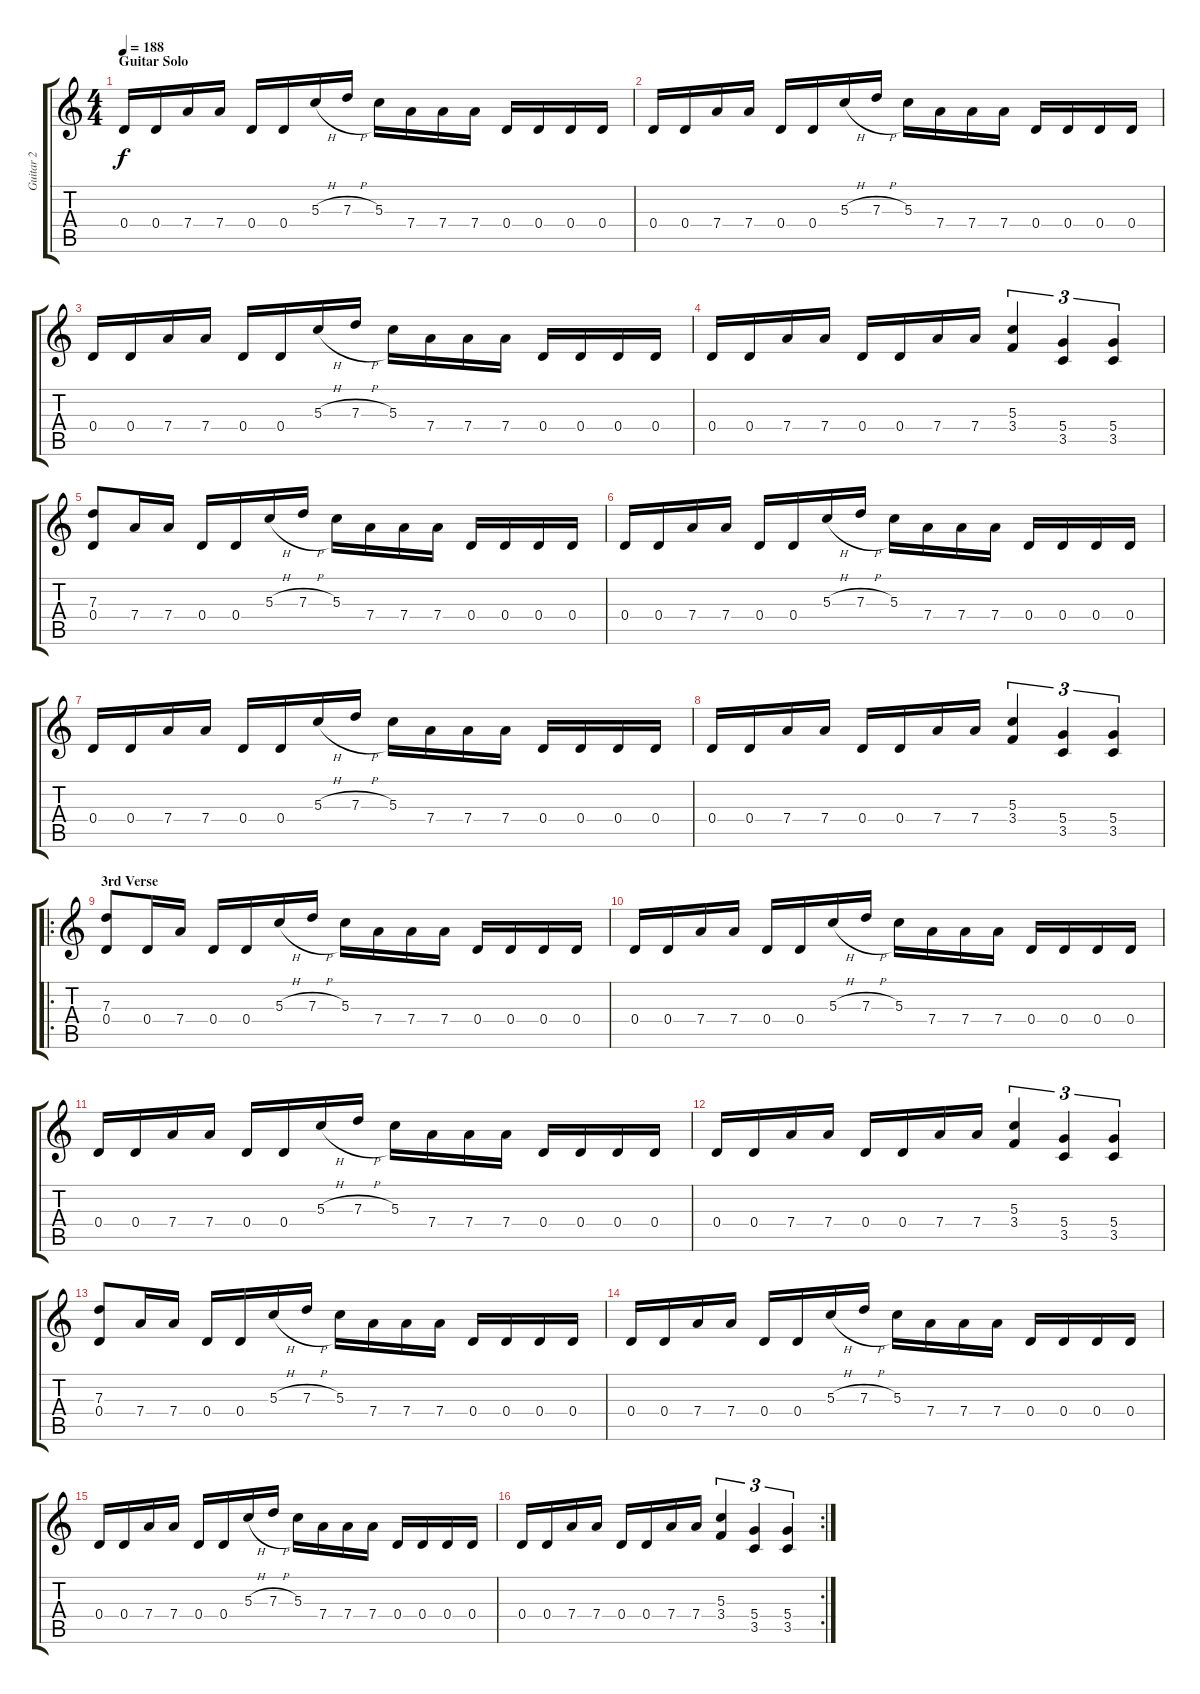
\track ("Guitar 2" "Guitar 2") {instrument distortionguitar}
\staff {score tabs}
\tuning (E4 B3 G3 D3 A2 E2) {hide}
\ts (4 4)
\section ("" "Guitar Solo")
\tempo 188
\clef g2
\ks c
0.4.16{dy f} 0.4.16 7.4.16 7.4.16 0.4.16 0.4.16 5.3{h}.16 7.3{h}.16 5.3.16 7.4.16 7.4.16 7.4.16 0.4.16 0.4.16 0.4.16 0.4.16 |
0.4.16 0.4.16 7.4.16 7.4.16 0.4.16 0.4.16 5.3{h}.16 7.3{h}.16 5.3.16 7.4.16 7.4.16 7.4.16 0.4.16 0.4.16 0.4.16 0.4.16 |
0.4.16 0.4.16 7.4.16 7.4.16 0.4.16 0.4.16 5.3{h}.16 7.3{h}.16 5.3.16 7.4.16 7.4.16 7.4.16 0.4.16 0.4.16 0.4.16 0.4.16 |
0.4.16 0.4.16 7.4.16 7.4.16 0.4.16 0.4.16 7.4.16 7.4.16 (5.3 3.4).4{tu (3 2)} (5.4 3.5).4{tu (3 2)} (5.4 3.5).4{tu (3 2)} |
(7.3 0.4).8 7.4.16 7.4.16 0.4.16 0.4.16 5.3{h}.16 7.3{h}.16 5.3.16 7.4.16 7.4.16 7.4.16 0.4.16 0.4.16 0.4.16 0.4.16 |
0.4.16 0.4.16 7.4.16 7.4.16 0.4.16 0.4.16 5.3{h}.16 7.3{h}.16 5.3.16 7.4.16 7.4.16 7.4.16 0.4.16 0.4.16 0.4.16 0.4.16 |
0.4.16 0.4.16 7.4.16 7.4.16 0.4.16 0.4.16 5.3{h}.16 7.3{h}.16 5.3.16 7.4.16 7.4.16 7.4.16 0.4.16 0.4.16 0.4.16 0.4.16 |
0.4.16 0.4.16 7.4.16 7.4.16 0.4.16 0.4.16 7.4.16 7.4.16 (5.3 3.4).4{tu (3 2)} (5.4 3.5).4{tu (3 2)} (5.4 3.5).4{tu (3 2)} |
\ro
\section ("" "3rd Verse")
(7.3 0.4).8 0.4.16 7.4.16 0.4.16 0.4.16 5.3{h}.16 7.3{h}.16 5.3.16 7.4.16 7.4.16 7.4.16 0.4.16 0.4.16 0.4.16 0.4.16 |
0.4.16 0.4.16 7.4.16 7.4.16 0.4.16 0.4.16 5.3{h}.16 7.3{h}.16 5.3.16 7.4.16 7.4.16 7.4.16 0.4.16 0.4.16 0.4.16 0.4.16 |
0.4.16 0.4.16 7.4.16 7.4.16 0.4.16 0.4.16 5.3{h}.16 7.3{h}.16 5.3.16 7.4.16 7.4.16 7.4.16 0.4.16 0.4.16 0.4.16 0.4.16 |
0.4.16 0.4.16 7.4.16 7.4.16 0.4.16 0.4.16 7.4.16 7.4.16 (5.3 3.4).4{tu (3 2)} (5.4 3.5).4{tu (3 2)} (5.4 3.5).4{tu (3 2)} |
(7.3 0.4).8 7.4.16 7.4.16 0.4.16 0.4.16 5.3{h}.16 7.3{h}.16 5.3.16 7.4.16 7.4.16 7.4.16 0.4.16 0.4.16 0.4.16 0.4.16 |
0.4.16 0.4.16 7.4.16 7.4.16 0.4.16 0.4.16 5.3{h}.16 7.3{h}.16 5.3.16 7.4.16 7.4.16 7.4.16 0.4.16 0.4.16 0.4.16 0.4.16 |
0.4.16 0.4.16 7.4.16 7.4.16 0.4.16 0.4.16 5.3{h}.16 7.3{h}.16 5.3.16 7.4.16 7.4.16 7.4.16 0.4.16 0.4.16 0.4.16 0.4.16 |
\rc 2
0.4.16 0.4.16 7.4.16 7.4.16 0.4.16 0.4.16 7.4.16 7.4.16 (5.3 3.4).4{tu (3 2)} (5.4 3.5).4{tu (3 2)} (5.4 3.5).4{tu (3 2)}
